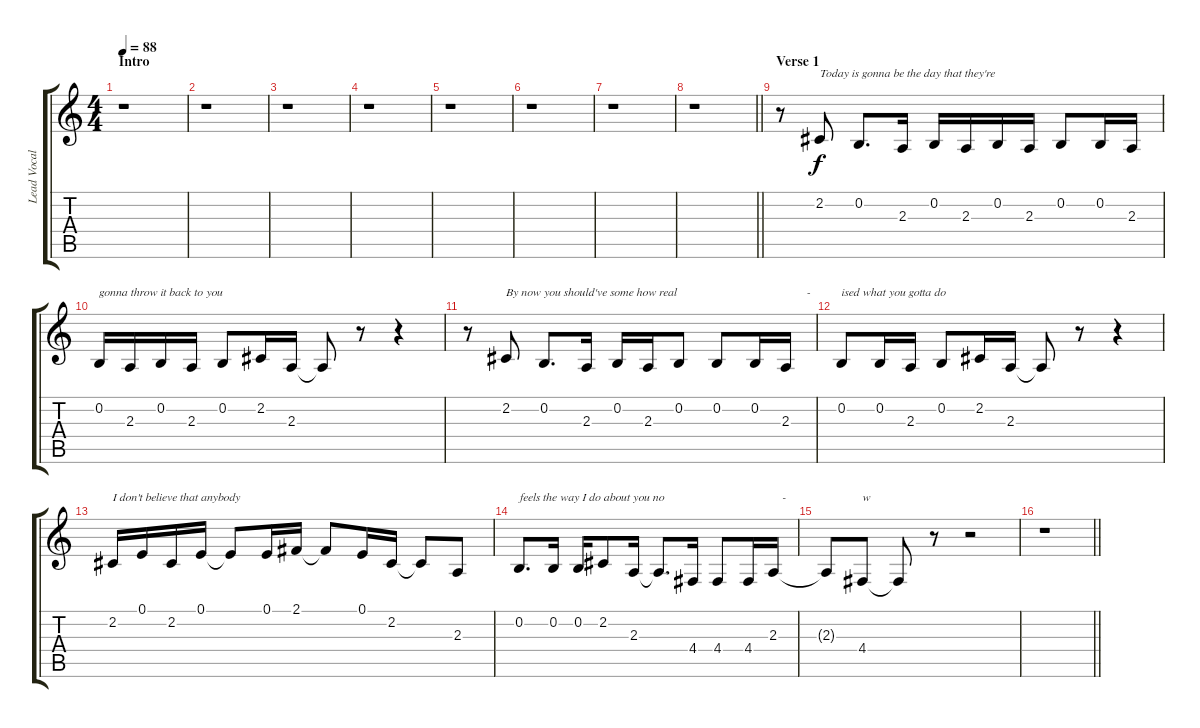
\track ("Lead Vocals" "Lead Vocal") {instrument tenorsax}
\staff {score tabs}
\tuning (E4 B3 G3 D3 A2 E2) {hide}
\ts (4 4)
\section ("" "Intro")
\tempo 88
\clef g2
\ks c
r.1{dy f instrument tenorsax} |
r.1 |
r.1 |
r.1 |
r.1 |
r.1 |
r.1 |
\barLineRight lightlight
r.1 |
\section ("" "Verse 1")
r.8 2.2.8{txt "Today is gonna be the day that they're"} 0.2.8{d} 2.3.16 0.2.16 2.3.16 0.2.16 2.3.16 0.2.8 0.2.16 2.3.16 |
0.2.16{txt "gonna throw it back to you"} 2.3.16 0.2.16 2.3.16 0.2.8 2.2.16 2.3.16 2.3{t}.8 r.8 r.4 |
r.8 2.2.8{txt "By now you should've some how real"} 0.2.8{d} 2.3.16 0.2.16 2.3.16 0.2.8 0.2.8 0.2.16 2.3.16{txt "       -"} |
0.2.8{txt "ised what you gotta do"} 0.2.16 2.3.16 0.2.8 2.2.16 2.3.16 2.3{t}.8 r.8 r.4 |
2.2.16{txt "I don't believe that anybody"} 0.1.16 2.2.16 0.1.16 0.1{t}.8 0.1.16 2.1.16 2.1{t}.8 0.1.16 2.2.16 2.2{t}.8 2.3.8 |
0.2.8{d txt "feels the way I do about you no"} 0.2.16 0.2.16 2.2.8 2.3.16 2.3{t}.8{d} 4.4.16 4.4.8 4.4.16 2.3.16{txt "   -"} |
2.3{t}.8 4.4.8{txt "w"} 4.4{t}.8 r.8 r.2 |
\barLineRight lightlight
r.1
